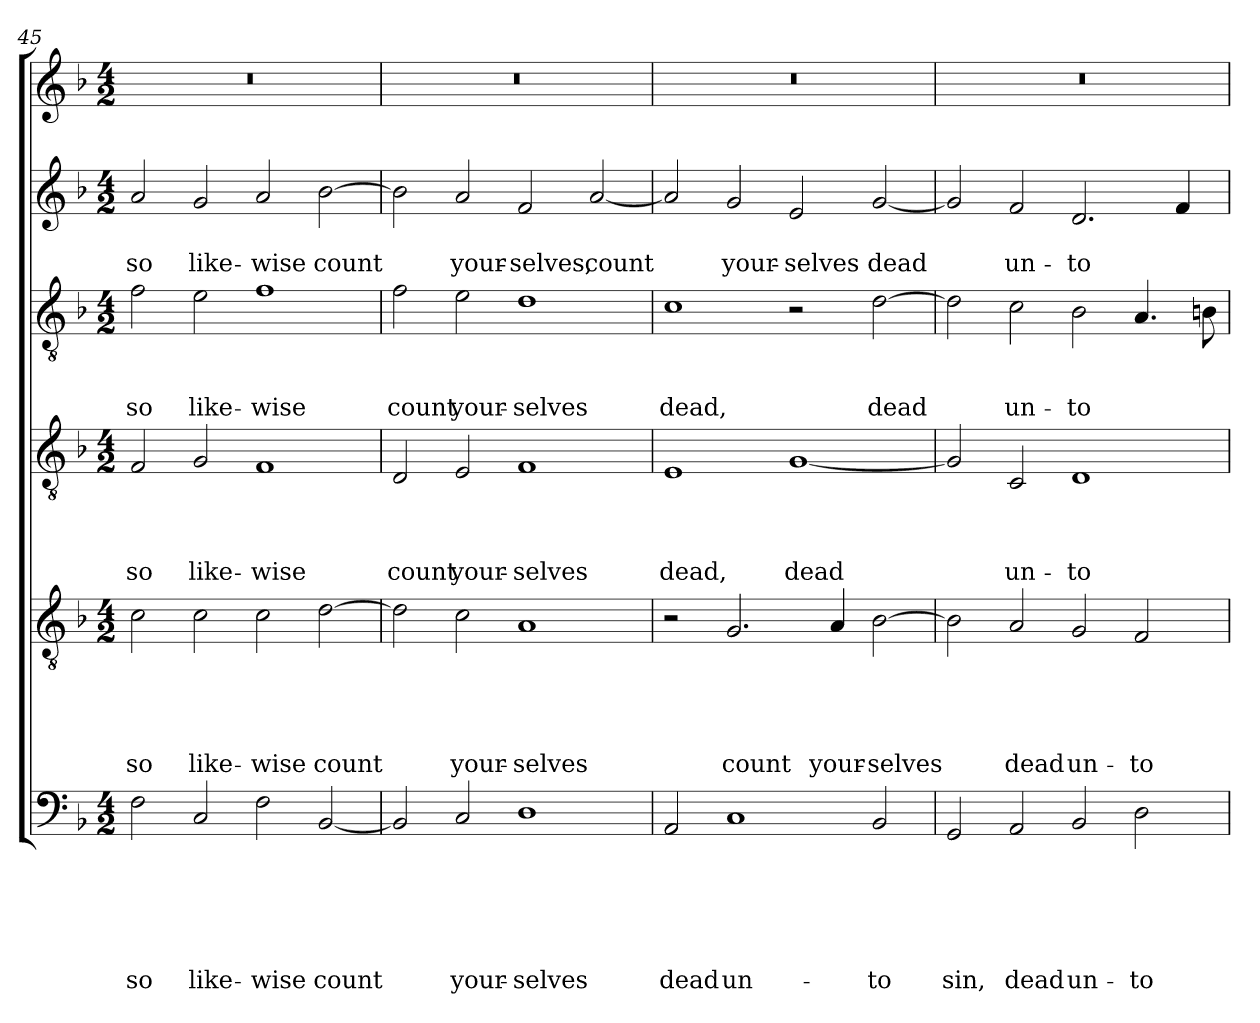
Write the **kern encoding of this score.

**kern	**text	**text	**text	**text	**text	**text	**kern	**text	**text	**text	**text	**text	**kern	**text	**text	**text	**text	**kern	**text	**text	**text	**kern	**text	**text	**kern
*part6	*part6	*part6	*part6	*part6	*part6	*part6	*part5	*part5	*part5	*part5	*part5	*part5	*part4	*part4	*part4	*part4	*part4	*part3	*part3	*part3	*part3	*part2	*part2	*part2	*part1
*staff6	*staff6	*staff6	*staff6	*staff6	*staff6	*staff6	*staff5	*staff5	*staff5	*staff5	*staff5	*staff5	*staff4	*staff4	*staff4	*staff4	*staff4	*staff3	*staff3	*staff3	*staff3	*staff2	*staff2	*staff2	*staff1
*clefF4	*	*	*	*	*	*	*clefGv2	*	*	*	*	*	*clefGv2	*	*	*	*	*clefGv2	*	*	*	*clefG2	*	*	*clefG2
*k[b-]	*	*	*	*	*	*	*k[b-]	*	*	*	*	*	*k[b-]	*	*	*	*	*k[b-]	*	*	*	*k[b-]	*	*	*k[b-]
*F:	*	*	*	*	*	*	*F:	*	*	*	*	*	*F:	*	*	*	*	*F:	*	*	*	*F:	*	*	*F:
*M4/2	*	*	*	*	*	*	*M4/2	*	*	*	*	*	*M4/2	*	*	*	*	*M4/2	*	*	*	*M4/2	*	*	*M4/2
=45	=45	=45	=45	=45	=45	=45	=45	=45	=45	=45	=45	=45	=45	=45	=45	=45	=45	=45	=45	=45	=45	=45	=45	=45	=45
2F\	.	.	.	.	.	so	2c\	.	.	.	.	so	2F/	.	.	.	so	2f\	.	.	so	2a/	.	so	0r
2C/	.	.	.	.	.	like-	2c\	.	.	.	.	like-	2G/	.	.	.	like-	2e\	.	.	like-	2g/	.	like-	.
2F\	.	.	.	.	.	-wise	2c\	.	.	.	.	-wise	1F	.	.	.	-wise	1f	.	.	-wise	2a/	.	-wise	.
[2BB-/	.	.	.	.	.	count	[2d\	.	.	.	.	count	.	.	.	.	.	.	.	.	.	[2b-\	.	count	.
=46	=46	=46	=46	=46	=46	=46	=46	=46	=46	=46	=46	=46	=46	=46	=46	=46	=46	=46	=46	=46	=46	=46	=46	=46	=46
2BB-/]	.	.	.	.	.	.	2d\]	.	.	.	.	.	2D/	.	.	.	count	2f\	.	.	count	2b-\]	.	.	0r
2C/	.	.	.	.	.	your-	2c\	.	.	.	.	your-	2E/	.	.	.	your-	2e\	.	.	your-	2a/	.	your-	.
1D	.	.	.	.	.	-selves	1A	.	.	.	.	-selves	1F	.	.	.	-selves	1d	.	.	-selves	2f/	.	-selves,	.
.	.	.	.	.	.	.	.	.	.	.	.	.	.	.	.	.	.	.	.	.	.	[2a/	.	count	.
=47	=47	=47	=47	=47	=47	=47	=47	=47	=47	=47	=47	=47	=47	=47	=47	=47	=47	=47	=47	=47	=47	=47	=47	=47	=47
2AA/	.	.	.	.	.	dead	2r	.	.	.	.	.	1E	.	.	.	dead,	1c	.	.	dead,	2a/]	.	.	0r
1C	.	.	.	.	.	un-	2.G/	.	.	.	.	count	.	.	.	.	.	.	.	.	.	2g/	.	your-	.
.	.	.	.	.	.	.	.	.	.	.	.	.	[1G	.	.	.	dead	2r	.	.	.	2e/	.	-selves	.
.	.	.	.	.	.	.	4A/	.	.	.	.	your-	.	.	.	.	.	.	.	.	.	.	.	.	.
2BB-/	.	.	.	.	.	-to	[2B-\	.	.	.	.	-selves	.	.	.	.	.	[2d\	.	.	dead	[2g/	.	dead	.
=48	=48	=48	=48	=48	=48	=48	=48	=48	=48	=48	=48	=48	=48	=48	=48	=48	=48	=48	=48	=48	=48	=48	=48	=48	=48
2GG/	.	.	.	.	.	sin,	2B-\]	.	.	.	.	.	2G/]	.	.	.	.	2d\]	.	.	.	2g/]	.	.	0r
2AA/	.	.	.	.	.	dead	2A/	.	.	.	.	dead	2C/	.	.	.	un-	2c\	.	.	un-	2f/	.	un-	.
2BB-/	.	.	.	.	.	un-	2G/	.	.	.	.	un-	1D	.	.	.	-to	2B-\	.	.	-to	2.d/	.	-to	.
2D\	.	.	.	.	.	-to	2F/	.	.	.	.	-to	.	.	.	.	.	4.A/	.	.	.	.	.	.	.
.	.	.	.	.	.	.	.	.	.	.	.	.	.	.	.	.	.	.	.	.	.	4f/	.	.	.
.	.	.	.	.	.	.	.	.	.	.	.	.	.	.	.	.	.	8Bn\	.	.	.	.	.	.	.
=	=	=	=	=	=	=	=	=	=	=	=	=	=	=	=	=	=	=	=	=	=	=	=	=	=
*-	*-	*-	*-	*-	*-	*-	*-	*-	*-	*-	*-	*-	*-	*-	*-	*-	*-	*-	*-	*-	*-	*-	*-	*-	*-
